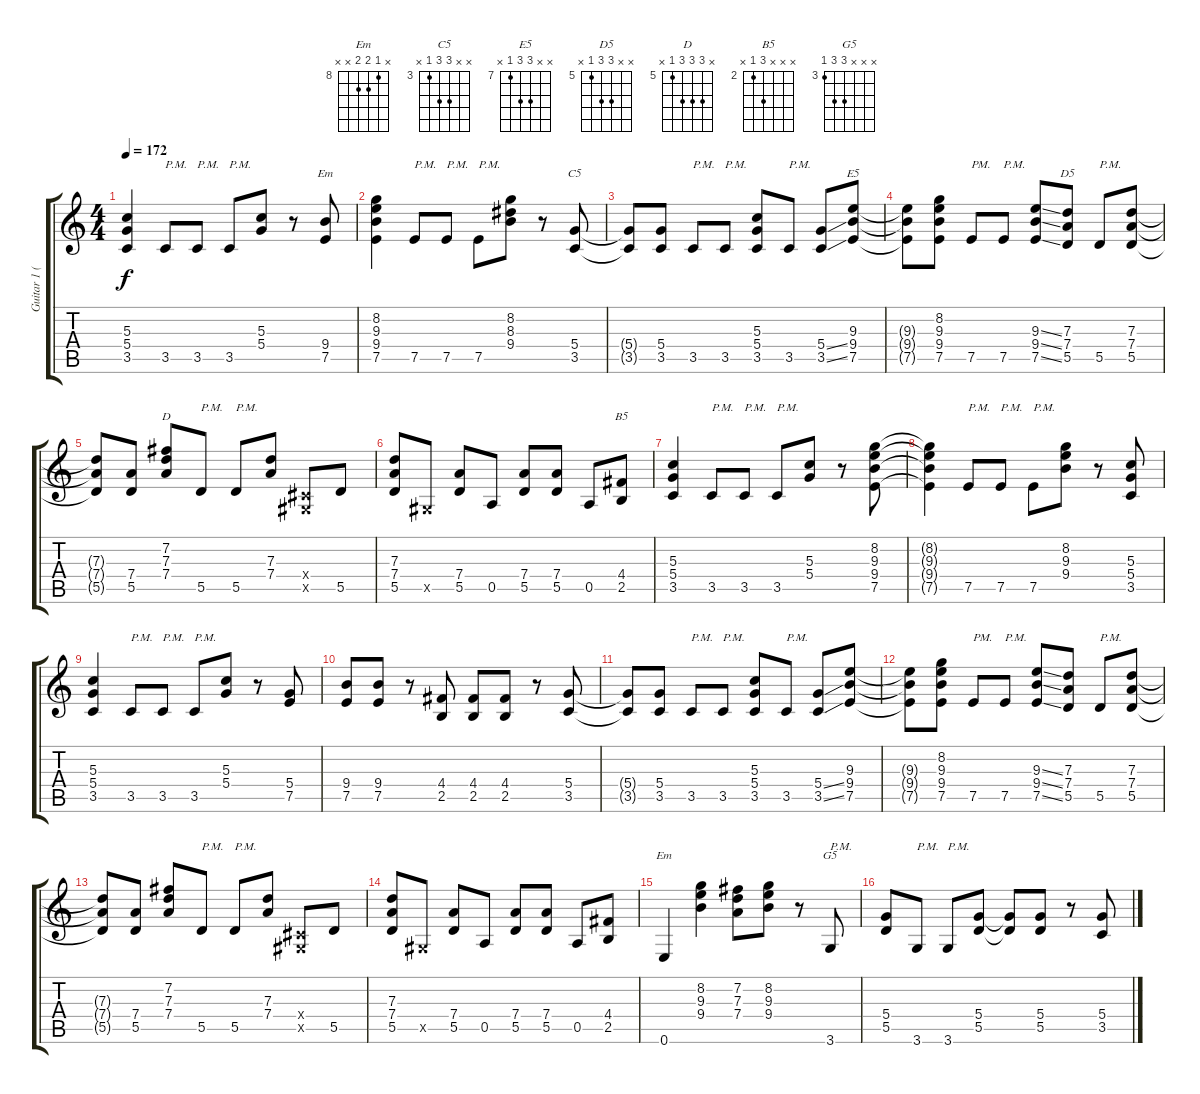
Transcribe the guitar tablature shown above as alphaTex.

\track ("Guitar 1 (Rythm.)" "Guitar 1 (") {instrument distortionguitar}
\staff {score tabs}
\tuning (E4 B3 G3 D3 A2 E2) {hide}
\chord ("Em" x 8 9 9 7 x) {firstfret 7}
\chord ("C5" x x 5 5 3 x) {firstfret 3}
\chord ("E5" x x 9 9 7 x) {firstfret 7}
\chord ("D5" x x 7 7 5 x) {firstfret 5}
\chord ("D" x 7 7 7 5 x) {firstfret 5}
\chord ("B5" x x x 4 2 x) {firstfret 2}
\chord ("Em" x 8 9 9 x x) {firstfret 8}
\chord ("G5" x x x 5 5 3) {firstfret 3}
\ts (4 4)
\tempo 172
\clef g2
\ks c
(5.3 5.4 3.5).4{dy f} 3.5.8{txt "P.M."} 3.5.8{txt "P.M."} 3.5.8{txt "P.M."} (5.3 5.4).8 r.8 (9.4 7.5).8{ch "Em"} |
(8.2 9.3 9.4 7.5).4 7.5.8{txt "P.M."} 7.5.8{txt "P.M."} 7.5.8{txt "P.M."} (8.2 8.3 9.4).8 r.8 (5.4 3.5).8{ch "C5"} |
(5.4{t} 3.5{t}).8 (5.4 3.5).8 3.5.8{txt "P.M."} 3.5.8{txt "P.M."} (5.3 5.4 3.5).8 3.5.8{txt "P.M."} (5.4{ss} 3.5{ss}).8 (9.3 9.4 7.5).8{ch "E5"} |
(9.3{t} 9.4{t} 7.5{t}).8 (8.2 9.3 9.4 7.5).8 7.5.8{txt "PM."} 7.5.8{txt "P.M."} (9.3{ss} 9.4{ss} 7.5{ss}).8 (7.3 7.4 5.5).8{ch "D5"} 5.5.8{txt "P.M."} (7.3 7.4 5.5).8 |
(7.3{t} 7.4{t} 5.5{t}).8 (7.4 5.5).8 (7.2 7.3 7.4).8{ch "D"} 5.5.8{txt "P.M."} 5.5.8{txt "P.M."} (7.3 7.4).8 (-1.4{x} -1.5{x}).8 5.5.8 |
(7.3 7.4 5.5).8 -1.5{x}.8 (7.4 5.5).8 0.5.8 (7.4 5.5).8 (7.4 5.5).8 0.5.8 (4.4 2.5).8{ch "B5"} |
(5.3 5.4 3.5).4 3.5.8{txt "P.M."} 3.5.8{txt "P.M."} 3.5.8{txt "P.M."} (5.3 5.4).8 r.8 (8.2 9.3 9.4 7.5).8 |
(8.2{t} 9.3{t} 9.4{t} 7.5{t}).4 7.5.8{txt "P.M."} 7.5.8{txt "P.M."} 7.5.8{txt "P.M."} (8.2 9.3 9.4).8 r.8 (5.3 5.4 3.5).8 |
(5.3 5.4 3.5).4 3.5.8{txt "P.M."} 3.5.8{txt "P.M."} 3.5.8{txt "P.M."} (5.3 5.4).8 r.8 (5.4 7.5).8 |
(9.4 7.5).8 (9.4 7.5).8 r.8 (4.4 2.5).8 (4.4 2.5).8 (4.4 2.5).8 r.8 (5.4 3.5).8 |
(5.4{t} 3.5{t}).8 (5.4 3.5).8 3.5.8{txt "P.M."} 3.5.8{txt "P.M."} (5.3 5.4 3.5).8 3.5.8{txt "P.M."} (5.4{ss} 3.5{ss}).8 (9.3 9.4 7.5).8 |
(9.3{t} 9.4{t} 7.5{t}).8 (8.2 9.3 9.4 7.5).8 7.5.8{txt "PM."} 7.5.8{txt "P.M."} (9.3{ss} 9.4{ss} 7.5{ss}).8 (7.3 7.4 5.5).8 5.5.8{txt "P.M."} (7.3 7.4 5.5).8 |
(7.3{t} 7.4{t} 5.5{t}).8 (7.4 5.5).8 (7.2 7.3 7.4).8 5.5.8{txt "P.M."} 5.5.8{txt "P.M."} (7.3 7.4).8 (-1.4{x} -1.5{x}).8 5.5.8 |
(7.3 7.4 5.5).8 -1.5{x}.8 (7.4 5.5).8 0.5.8 (7.4 5.5).8 (7.4 5.5).8 0.5.8 (4.4 2.5).8 |
0.6.4{ch "Em"} (8.2 9.3 9.4).4 (7.2 7.3 7.4).8 (8.2 9.3 9.4).8 r.8 3.6.8{ch "G5" txt "P.M."} |
(5.4 5.5).8 3.6.8{txt "P.M."} 3.6.8{txt "P.M."} (5.4 5.5).8 (5.4{t} 5.5{t}).8 (5.4 5.5).8 r.8 (5.4 3.5).8
